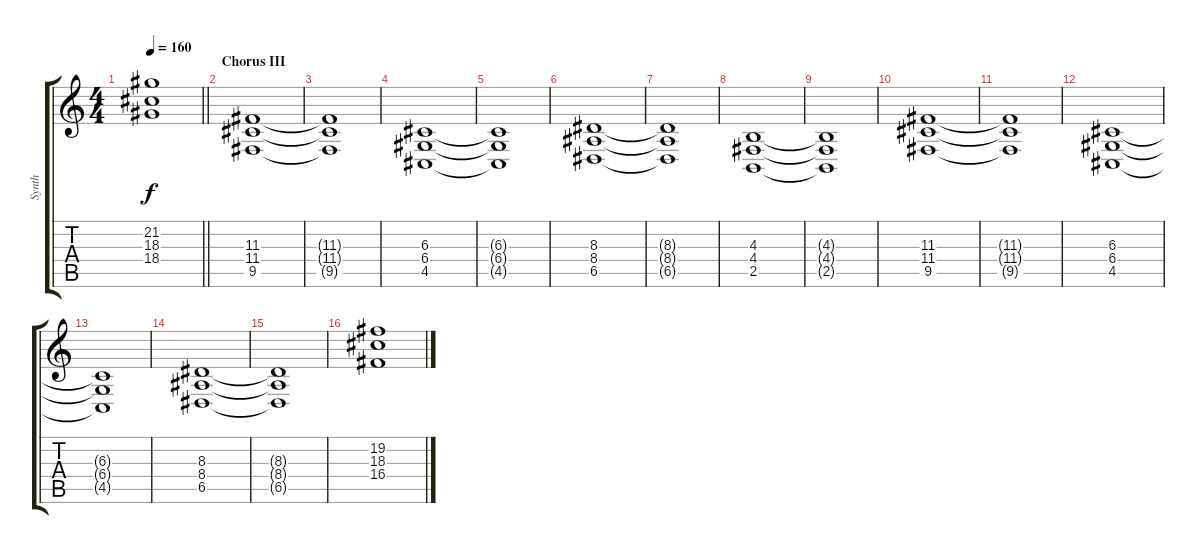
\track ("Synth" "Synth") {instrument stringensemble1}
\staff {score tabs}
\tuning (E4 B3 G3 D3 A2 E2) {hide}
\ts (4 4)
\tempo 160
\clef g2
\barLineRight lightlight
\ks c
(21.2{t} 18.3{t} 18.4{t}).1{dy f} |
\section ("" "Chorus III")
(11.3 11.4 9.5).1 |
(11.3{t} 11.4{t} 9.5{t}).1 |
(6.3 6.4 4.5).1 |
(6.3{t} 6.4{t} 4.5{t}).1 |
(8.3 8.4 6.5).1 |
(8.3{t} 8.4{t} 6.5{t}).1 |
(4.3 4.4 2.5).1 |
(4.3{t} 4.4{t} 2.5{t}).1 |
(11.3 11.4 9.5).1 |
(11.3{t} 11.4{t} 9.5{t}).1 |
(6.3 6.4 4.5).1 |
(6.3{t} 6.4{t} 4.5{t}).1 |
(8.3 8.4 6.5).1 |
(8.3{t} 8.4{t} 6.5{t}).1 |
(19.2 18.3 16.4).1
